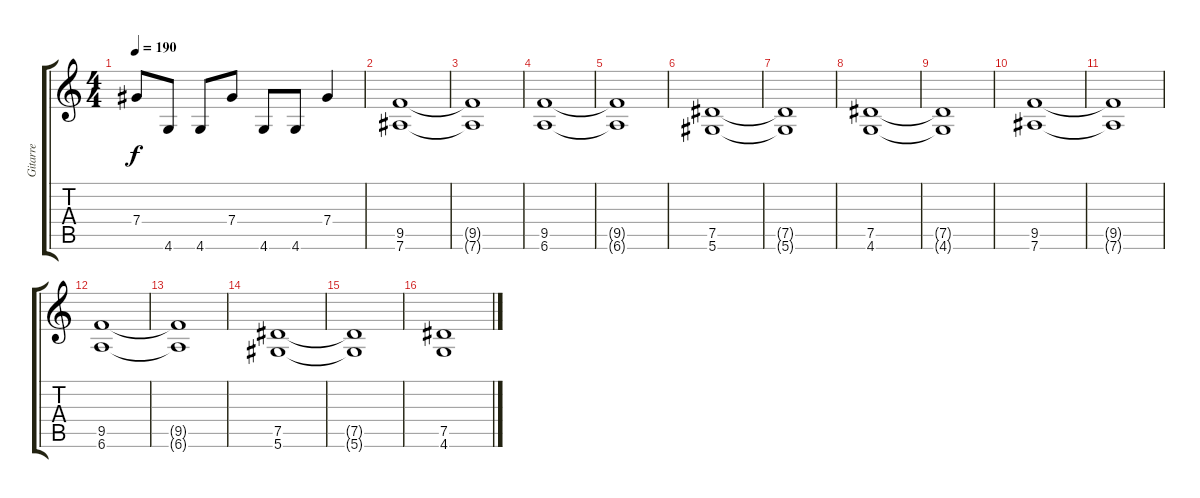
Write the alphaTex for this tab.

\track ("Gitarre" "Gitarre") {instrument distortionguitar}
\staff {score tabs}
\tuning (Eb4 Bb3 Gb3 Db3 Ab2 Eb2) {hide}
\ts (4 4)
\tempo 190
\clef g2
\ks c
7.4.8{dy f} 4.6.8 4.6.8 7.4.8 4.6.8 4.6.8 7.4.4 |
(9.5 7.6).1 |
(9.5{t} 7.6{t}).1 |
(9.5 6.6).1 |
(9.5{t} 6.6{t}).1 |
(7.5 5.6).1 |
(7.5{t} 5.6{t}).1 |
(7.5 4.6).1 |
(7.5{t} 4.6{t}).1 |
(9.5 7.6).1 |
(9.5{t} 7.6{t}).1 |
(9.5 6.6).1 |
(9.5{t} 6.6{t}).1 |
(7.5 5.6).1 |
(7.5{t} 5.6{t}).1 |
(7.5 4.6).1
